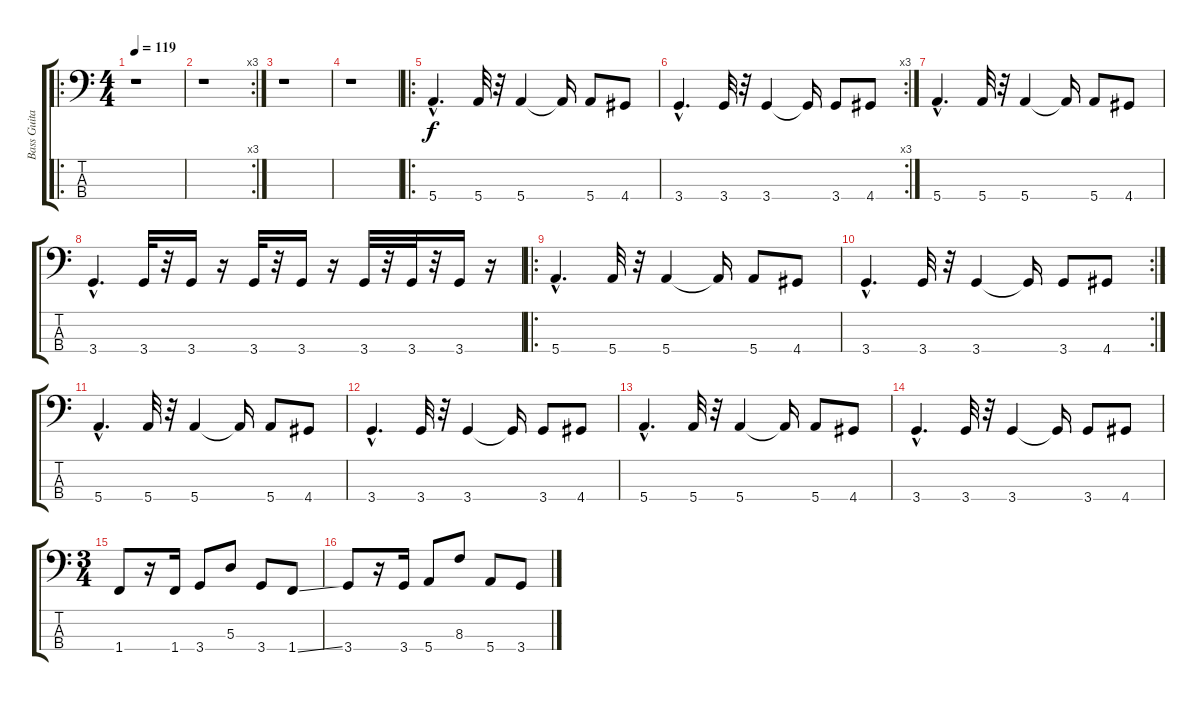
\track ("Bass Guitar" "Bass Guita") {instrument electricbassfinger}
\staff {score tabs}
\tuning (G2 D2 A1 E1) {hide}
\ro
\ts (4 4)
\tempo 119
\clef f4
\ks c
r.1{dy f instrument electricbassfinger} |
\rc 3
r.1 |
r.1 |
r.1 |
\ro
5.4{hac}.4{d} 5.4.32 r.32 5.4.4 5.4{t}.16 5.4.8 4.4.8 |
\rc 3
3.4{hac}.4{d} 3.4.32 r.32 3.4.4 3.4{t}.16 3.4.8 4.4.8 |
5.4{hac}.4{d} 5.4.32 r.32 5.4.4 5.4{t}.16 5.4.8 4.4.8 |
3.4{hac}.4{d} 3.4.32 r.32 3.4.16 r.16 3.4.32 r.32 3.4.16 r.16 3.4.32 r.32 3.4.32 r.32 3.4.16 r.16 |
\ro
5.4{hac}.4{d} 5.4.32 r.32 5.4.4 5.4{t}.16 5.4.8 4.4.8 |
\rc 2
3.4{hac}.4{d} 3.4.32 r.32 3.4.4 3.4{t}.16 3.4.8 4.4.8 |
5.4{hac}.4{d} 5.4.32 r.32 5.4.4 5.4{t}.16 5.4.8 4.4.8 |
3.4{hac}.4{d} 3.4.32 r.32 3.4.4 3.4{t}.16 3.4.8 4.4.8 |
5.4{hac}.4{d} 5.4.32 r.32 5.4.4 5.4{t}.16 5.4.8 4.4.8 |
3.4{hac}.4{d} 3.4.32 r.32 3.4.4 3.4{t}.16 3.4.8 4.4.8 |
\ts (3 4)
1.4.8 r.16 1.4.16 3.4.8 5.3.8 3.4.8 1.4{ss}.8 |
3.4.8 r.16 3.4.16 5.4.8 8.3.8 5.4.8 3.4{ss}.8
